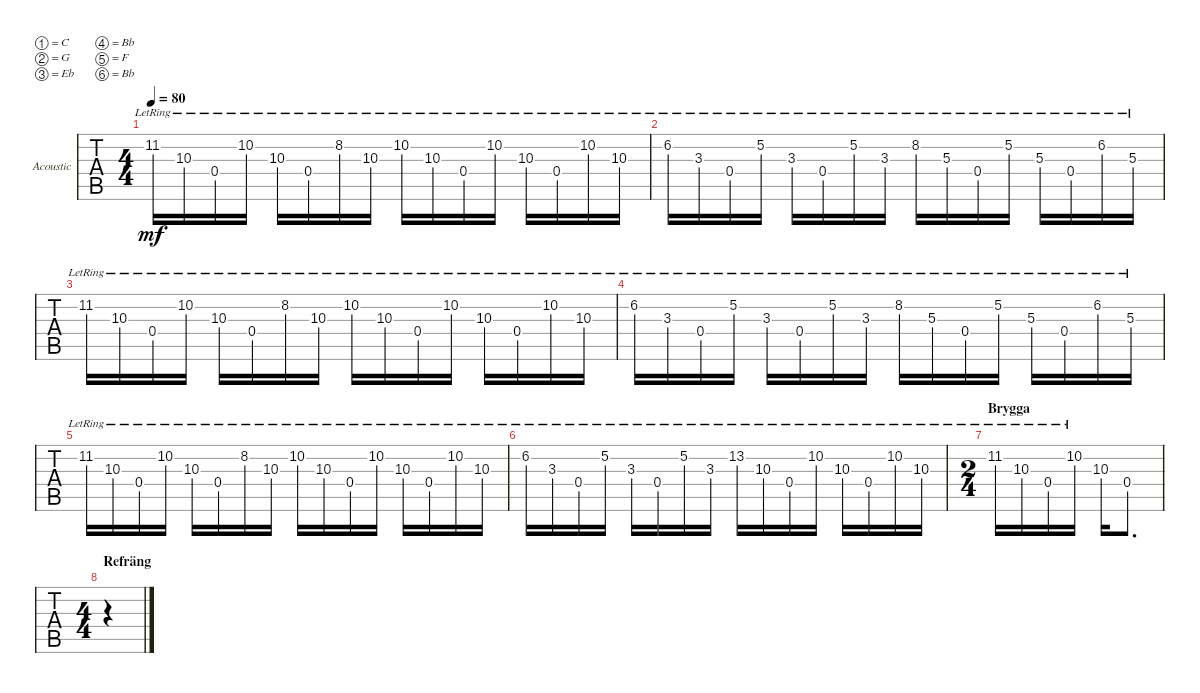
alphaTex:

\defaultSystemsLayout 4
\bracketExtendMode groupsimilarinstruments
\firstSystemTrackNameOrientation horizontal
\otherSystemsTrackNameOrientation horizontal
\track ("Acoustic" "Acoustic") {instrument acousticguitarsteel}
\staff {tabs}
\tuning (C4 G3 Eb3 Bb2 F2 Bb1)
\ts (4 4)
\tempo 80
\clef g2
\ks c
11.2{lr}.16{dy mf} 10.3{lr}.16 0.4{lr}.16 10.2{lr}.16 10.3{lr}.16 0.4{lr}.16 8.2{lr}.16 10.3{lr}.16 10.2{lr}.16 10.3{lr}.16 0.4{lr}.16 10.2{lr}.16 10.3{lr}.16 0.4{lr}.16 10.2{lr}.16 10.3{lr}.16 |
6.2{lr}.16 3.3{lr}.16 0.4{lr}.16 5.2{lr}.16 3.3{lr}.16 0.4{lr}.16 5.2{lr}.16 3.3{lr}.16 8.2{lr}.16 5.3{lr}.16 0.4{lr}.16 5.2{lr}.16 5.3{lr}.16 0.4{lr}.16 6.2{lr}.16 5.3{lr}.16 |
11.2{lr}.16 10.3{lr}.16 0.4{lr}.16 10.2{lr}.16 10.3{lr}.16 0.4{lr}.16 8.2{lr}.16 10.3{lr}.16 10.2{lr}.16 10.3{lr}.16 0.4{lr}.16 10.2{lr}.16 10.3{lr}.16 0.4{lr}.16 10.2{lr}.16 10.3{lr}.16 |
6.2{lr}.16 3.3{lr}.16 0.4{lr}.16 5.2{lr}.16 3.3{lr}.16 0.4{lr}.16 5.2{lr}.16 3.3{lr}.16 8.2{lr}.16 5.3{lr}.16 0.4{lr}.16 5.2{lr}.16 5.3{lr}.16 0.4{lr}.16 6.2{lr}.16 5.3{lr}.16 |
11.2{lr}.16 10.3{lr}.16 0.4{lr}.16 10.2{lr}.16 10.3{lr}.16 0.4{lr}.16 8.2{lr}.16 10.3{lr}.16 10.2{lr}.16 10.3{lr}.16 0.4{lr}.16 10.2{lr}.16 10.3{lr}.16 0.4{lr}.16 10.2{lr}.16 10.3{lr}.16 |
6.2{lr}.16 3.3{lr}.16 0.4{lr}.16 5.2{lr}.16 3.3{lr}.16 0.4{lr}.16 5.2{lr}.16 3.3{lr}.16 13.2{lr}.16 10.3{lr}.16 0.4{lr}.16 10.2{lr}.16 10.3{lr}.16 0.4{lr}.16 10.2{lr}.16 10.3{lr}.16 |
\ts (2 4)
\section ("" "Brygga")
11.2{lr}.16 10.3{lr}.16 0.4{lr}.16 10.2{lr}.16 10.3.16 0.4.8{d} |
\ts (4 4)
\section ("" "Refräng")
